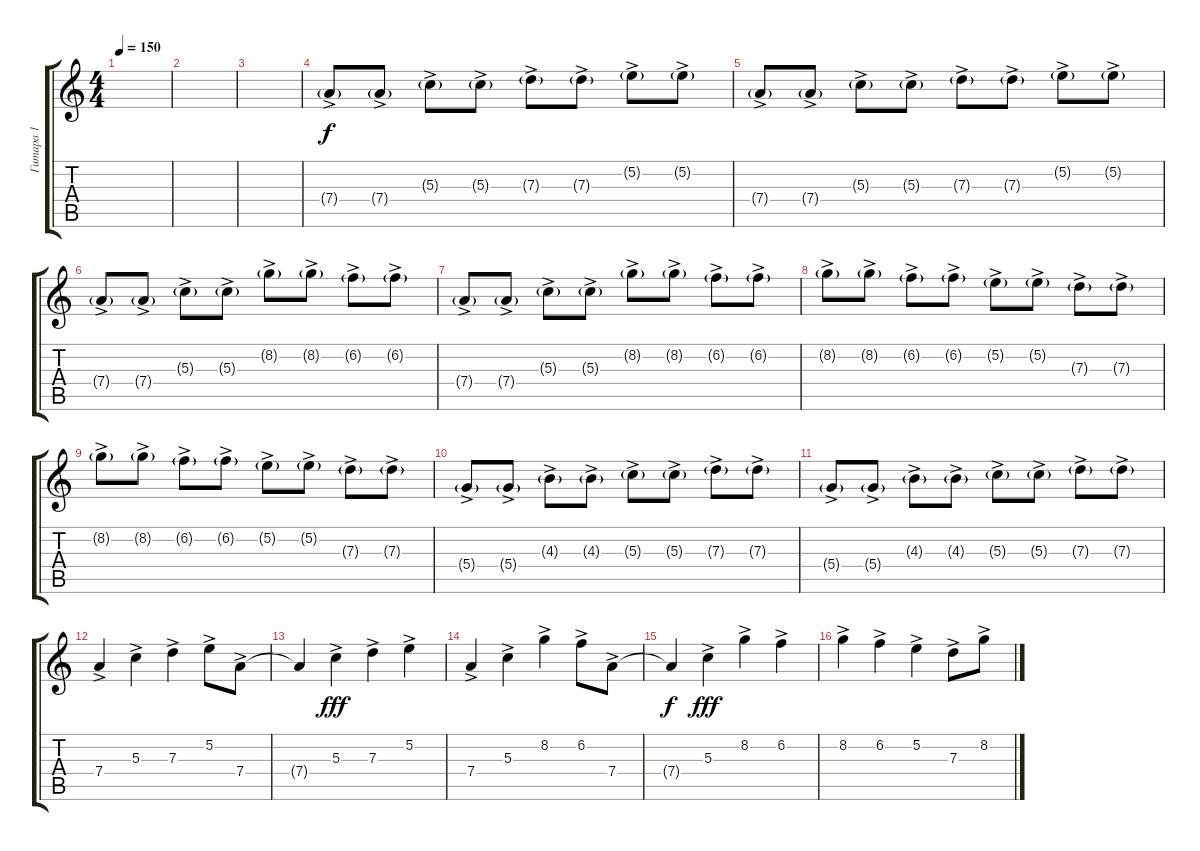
\track ("Гитара 1" "Гитара 1") {instrument distortionguitar}
\staff {score tabs}
\tuning (E4 B3 G3 D3 A2 E2) {hide}
\ts (4 4)
\tempo 150
\clef g2
\ks c
|
|
|
7.4{g ac}.8 7.4{g ac}.8 5.3{g ac}.8 5.3{g ac}.8 7.3{g ac}.8 7.3{g ac}.8 5.2{g ac}.8 5.2{g ac}.8 |
7.4{g ac}.8 7.4{g ac}.8 5.3{g ac}.8 5.3{g ac}.8 7.3{g ac}.8 7.3{g ac}.8 5.2{g ac}.8 5.2{g ac}.8 |
7.4{g ac}.8 7.4{g ac}.8 5.3{g ac}.8 5.3{g ac}.8 8.2{g ac}.8 8.2{g ac}.8 6.2{g ac}.8 6.2{g ac}.8 |
7.4{g ac}.8 7.4{g ac}.8 5.3{g ac}.8 5.3{g ac}.8 8.2{g ac}.8 8.2{g ac}.8 6.2{g ac}.8 6.2{g ac}.8 |
8.2{g ac}.8 8.2{g ac}.8 6.2{g ac}.8 6.2{g ac}.8 5.2{g ac}.8 5.2{g ac}.8 7.3{g ac}.8 7.3{g ac}.8 |
8.2{g ac}.8 8.2{g ac}.8 6.2{g ac}.8 6.2{g ac}.8 5.2{g ac}.8 5.2{g ac}.8 7.3{g ac}.8 7.3{g ac}.8 |
5.4{g ac}.8 5.4{g ac}.8 4.3{g ac}.8 4.3{g ac}.8 5.3{g ac}.8 5.3{g ac}.8 7.3{g ac}.8 7.3{g ac}.8 |
5.4{g ac}.8 5.4{g ac}.8 4.3{g ac}.8 4.3{g ac}.8 5.3{g ac}.8 5.3{g ac}.8 7.3{g ac}.8 7.3{g ac}.8 |
7.4{ac}.4 5.3{ac}.4 7.3{ac}.4 5.2{ac}.8 7.4{ac}.8 |
7.4{t}.4{dy f} 5.3{ac}.4{dy fff} 7.3{ac}.4 5.2{ac}.4 |
7.4{ac}.4 5.3{ac}.4 8.2{ac}.4 6.2{ac}.8 7.4{ac}.8 |
7.4{t}.4{dy f} 5.3{ac}.4{dy fff} 8.2{ac}.4 6.2{ac}.4 |
8.2{ac}.4 6.2{ac}.4 5.2{ac}.4 7.3{ac}.8 8.2{ac}.8
